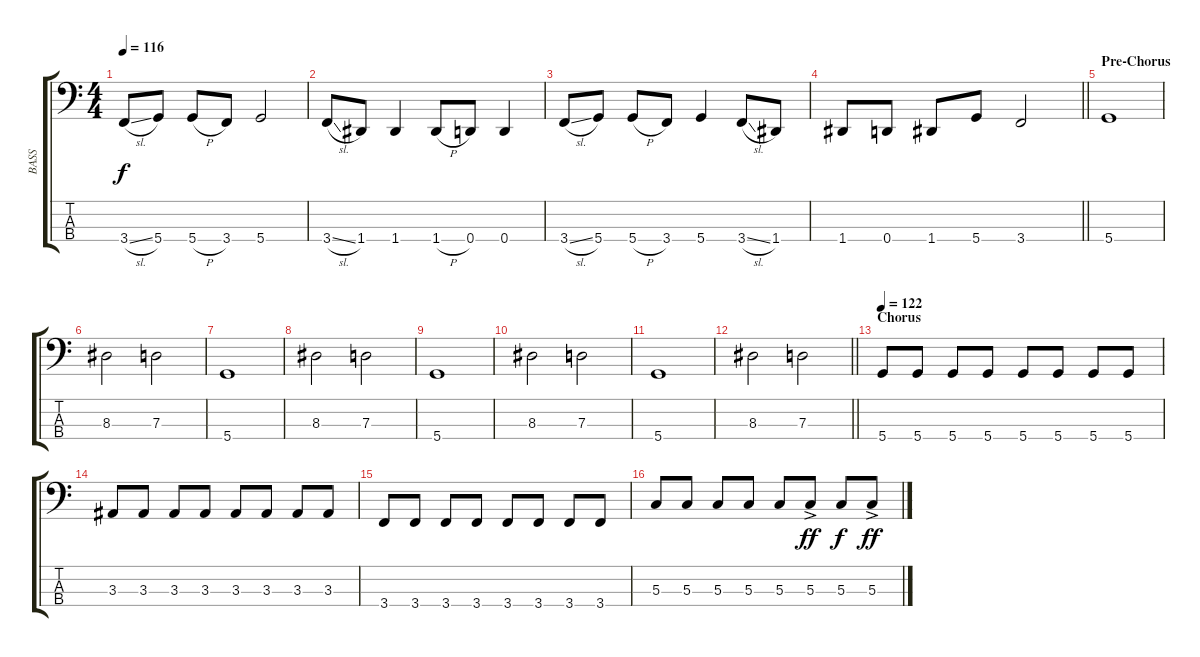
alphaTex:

\track ("BASS" "BASS") {instrument electricbassfinger}
\staff {score tabs}
\tuning (F2 C2 G1 D1) {hide}
\ts (4 4)
\tempo 116
\clef f4
\ks c
3.4{sl}.8{dy f} 5.4.8 5.4{h}.8 3.4.8 5.4.2 |
3.4{sl}.8 1.4.8 1.4.4 1.4{h}.8 0.4.8 0.4.4 |
3.4{sl}.8 5.4.8 5.4{h}.8 3.4.8 5.4.4 3.4{sl}.8 1.4.8 |
\barLineRight lightlight
1.4.8 0.4.8 1.4.8 5.4.8 3.4.2 |
\section ("" "Pre-Chorus")
5.4.1 |
8.3.2 7.3.2 |
5.4.1 |
8.3.2 7.3.2 |
5.4.1 |
8.3.2 7.3.2 |
5.4.1 |
\barLineRight lightlight
8.3.2 7.3.2 |
\section ("" "Chorus")
\tempo 122
5.4.8 5.4.8 5.4.8 5.4.8 5.4.8 5.4.8 5.4.8 5.4.8 |
3.3.8 3.3.8 3.3.8 3.3.8 3.3.8 3.3.8 3.3.8 3.3.8 |
3.4.8 3.4.8 3.4.8 3.4.8 3.4.8 3.4.8 3.4.8 3.4.8 |
5.3.8 5.3.8 5.3.8 5.3.8 5.3.8 5.3{ac}.8{dy ff} 5.3.8{dy f} 5.3{ac}.8{dy ff}
